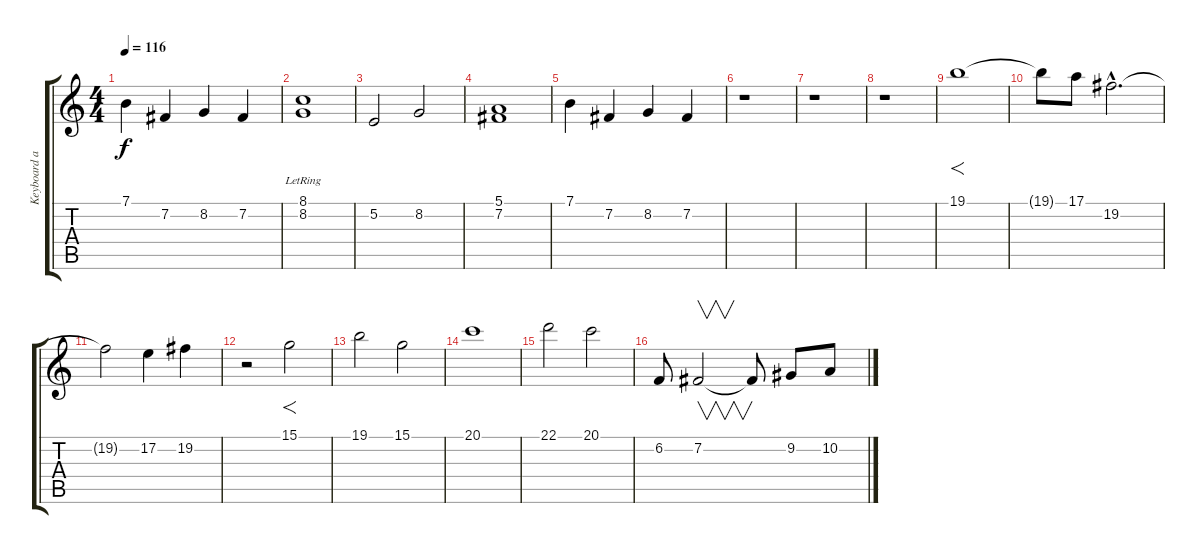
\track ("Keyboard and High strings" "Keyboard a") {instrument stringensemble1}
\staff {score tabs}
\tuning (E4 B3 G3 D3 A2 E2) {hide}
\ts (4 4)
\tempo 116
\clef g2
\ks c
7.1.4{dy f} 7.2.4 8.2.4 7.2.4 |
(8.1{lr} 8.2).1 |
5.2.2 8.2.2 |
(5.1 7.2).1 |
7.1.4 7.2.4 8.2.4 7.2.4 |
r.1 |
r.1 |
r.1 |
19.1.1{f volume 13} |
19.1{t}.8 17.1.8 19.2{hac}.2{d} |
19.2{t}.2 17.2.4 19.2.4 |
r.2 15.1.2{f} |
19.1.2 15.1.2 |
20.1.1 |
22.1.2 20.1.2 |
6.2.8{volume 16 instrument stringensemble1} 7.2.2{v} 7.2{t}.8 9.2.8 10.2.8
